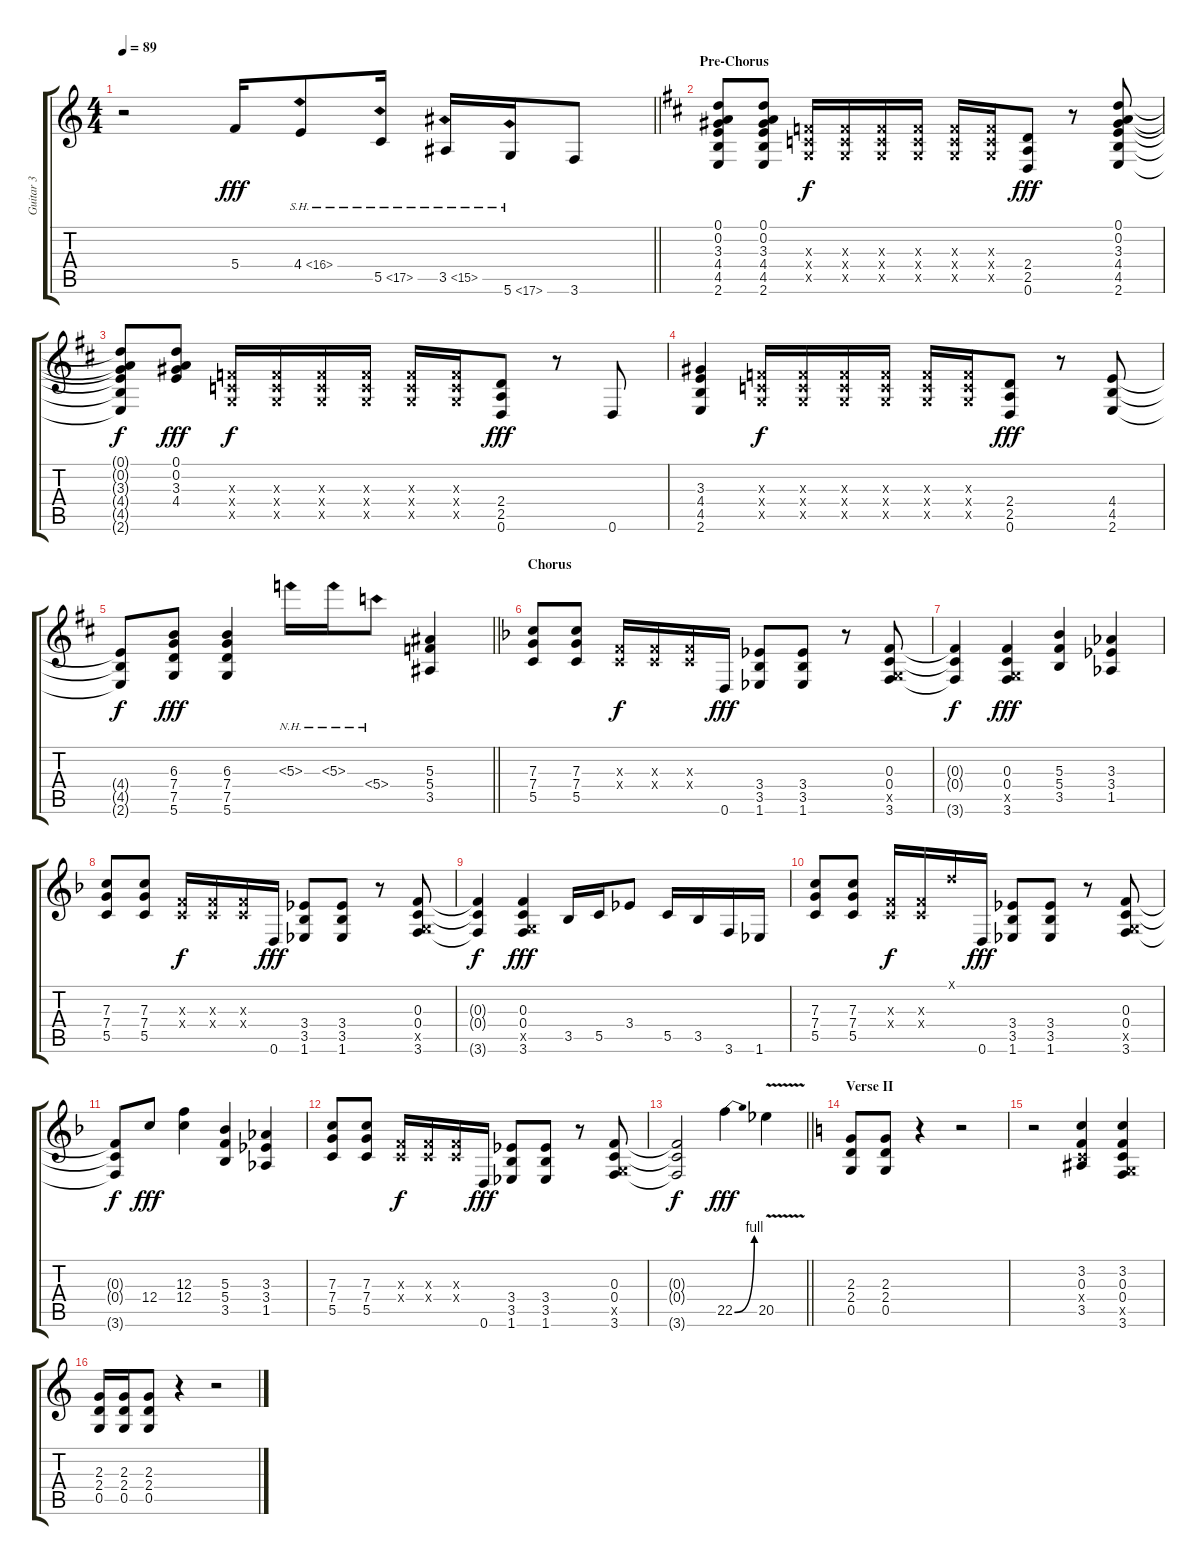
\track ("Guitar 3" "Guitar 3") {instrument distortionguitar}
\staff {score tabs}
\tuning (D4 A3 F3 C3 G2 D2) {hide}
\ts (4 4)
\tempo 89
\clef g2
\barLineRight lightlight
\ks c
r.2{dy fff} 5.4.16 4.4{sh 12}.8 5.5{sh 12}.16 3.5{sh 12}.16 5.6{sh 12}.16 3.6.8 |
\section ("" "Pre-Chorus")
\ks d
(0.1 0.2 3.3 4.4 4.5 2.6).8 (0.1 0.2 3.3 4.4 4.5 2.6).8 (0.3{x} 0.4{x} 0.5{x}).16{dy f} (0.3{x} 0.4{x} 0.5{x}).16 (0.3{x} 0.4{x} 0.5{x}).16 (0.3{x} 0.4{x} 0.5{x}).16 (0.3{x} 0.4{x} 0.5{x}).16 (0.3{x} 0.4{x} 0.5{x}).16 (2.4 2.5 0.6).8{dy fff} r.8 (0.1 0.2 3.3 4.4 4.5 2.6).8 |
(0.1{t} 0.2{t} 3.3{t} 4.4{t} 4.5{t} 2.6{t}).8{dy f} (0.1 0.2 3.3 4.4).8{dy fff} (0.3{x} 0.4{x} 0.5{x}).16{dy f} (0.3{x} 0.4{x} 0.5{x}).16 (0.3{x} 0.4{x} 0.5{x}).16 (0.3{x} 0.4{x} 0.5{x}).16 (0.3{x} 0.4{x} 0.5{x}).16 (0.3{x} 0.4{x} 0.5{x}).16 (2.4 2.5 0.6).8{dy fff} r.8 0.6.8 |
(3.3 4.4 4.5 2.6).4 (0.3{x} 0.4{x} 0.5{x}).16{dy f} (0.3{x} 0.4{x} 0.5{x}).16 (0.3{x} 0.4{x} 0.5{x}).16 (0.3{x} 0.4{x} 0.5{x}).16 (0.3{x} 0.4{x} 0.5{x}).16 (0.3{x} 0.4{x} 0.5{x}).16 (2.4 2.5 0.6).8{dy fff} r.8 (4.4 4.5 2.6).8 |
\barLineRight lightlight
(4.4{t} 4.5{t} 2.6{t}).8{dy f} (6.3 7.4 7.5 5.6).8{dy fff} (6.3 7.4 7.5 5.6).4 5.3{nh}.16 5.3{nh}.16 5.4{nh}.8 (5.3 5.4 3.5).4 |
\section ("" "Chorus")
\ks f
(7.3 7.4 5.5).8 (7.3 7.4 5.5).8 (0.3{x} 0.4{x}).16{dy f} (0.3{x} 0.4{x}).16 (0.3{x} 0.4{x}).16 0.6.16{dy fff} (3.4 3.5 1.6).8 (3.4 3.5 1.6).8 r.8 (0.3 0.4 0.5{x} 3.6).8 |
(0.3{t} 0.4{t} 3.6{t}).4{dy f} (0.3 0.4 0.5{x} 3.6).4{dy fff} (5.3 5.4 3.5).4 (3.3 3.4 1.5).4 |
(7.3 7.4 5.5).8 (7.3 7.4 5.5).8 (0.3{x} 0.4{x}).16{dy f} (0.3{x} 0.4{x}).16 (0.3{x} 0.4{x}).16 0.6.16{dy fff} (3.4 3.5 1.6).8 (3.4 3.5 1.6).8 r.8 (0.3 0.4 0.5{x} 3.6).8 |
(0.3{t} 0.4{t} 3.6{t}).4{dy f} (0.3 0.4 0.5{x} 3.6).4{dy fff} 3.5.16 5.5.16 3.4.8 5.5.16 3.5.16 3.6.16 1.6.16 |
(7.3 7.4 5.5).8 (7.3 7.4 5.5).8 (0.3{x} 0.4{x}).16{dy f} (0.3{x} 0.4{x}).16 0.1{x}.16 0.6.16{dy fff} (3.4 3.5 1.6).8 (3.4 3.5 1.6).8 r.8 (0.3 0.4 0.5{x} 3.6).8 |
(0.3{t} 0.4{t} 3.6{t}).8{dy f} 12.4.8{dy fff} (12.3 12.4).4 (5.3 5.4 3.5).4 (3.3 3.4 1.5).4 |
(7.3 7.4 5.5).8 (7.3 7.4 5.5).8 (0.3{x} 0.4{x}).16{dy f} (0.3{x} 0.4{x}).16 (0.3{x} 0.4{x}).16 0.6.16{dy fff} (3.4 3.5 1.6).8 (3.4 3.5 1.6).8 r.8 (0.3 0.4 0.5{x} 3.6).8 |
\barLineRight lightlight
(0.3{t} 0.4{t} 3.6{t}).2{dy f} 22.5{be (bend 0 0 60 4)}.4{dy fff} 20.5{v}.4 |
\section ("" "Verse II")
\ks c
(2.3 2.4 0.5).8 (2.3 2.4 0.5).8 r.4 r.2 |
r.2 (3.2 0.3 0.4{x} 3.5).4 (3.2 0.3 0.4 0.5{x} 3.6).4 |
(2.3 2.4 0.5).16 (2.3 2.4 0.5).16 (2.3 2.4 0.5).8 r.4 r.2
